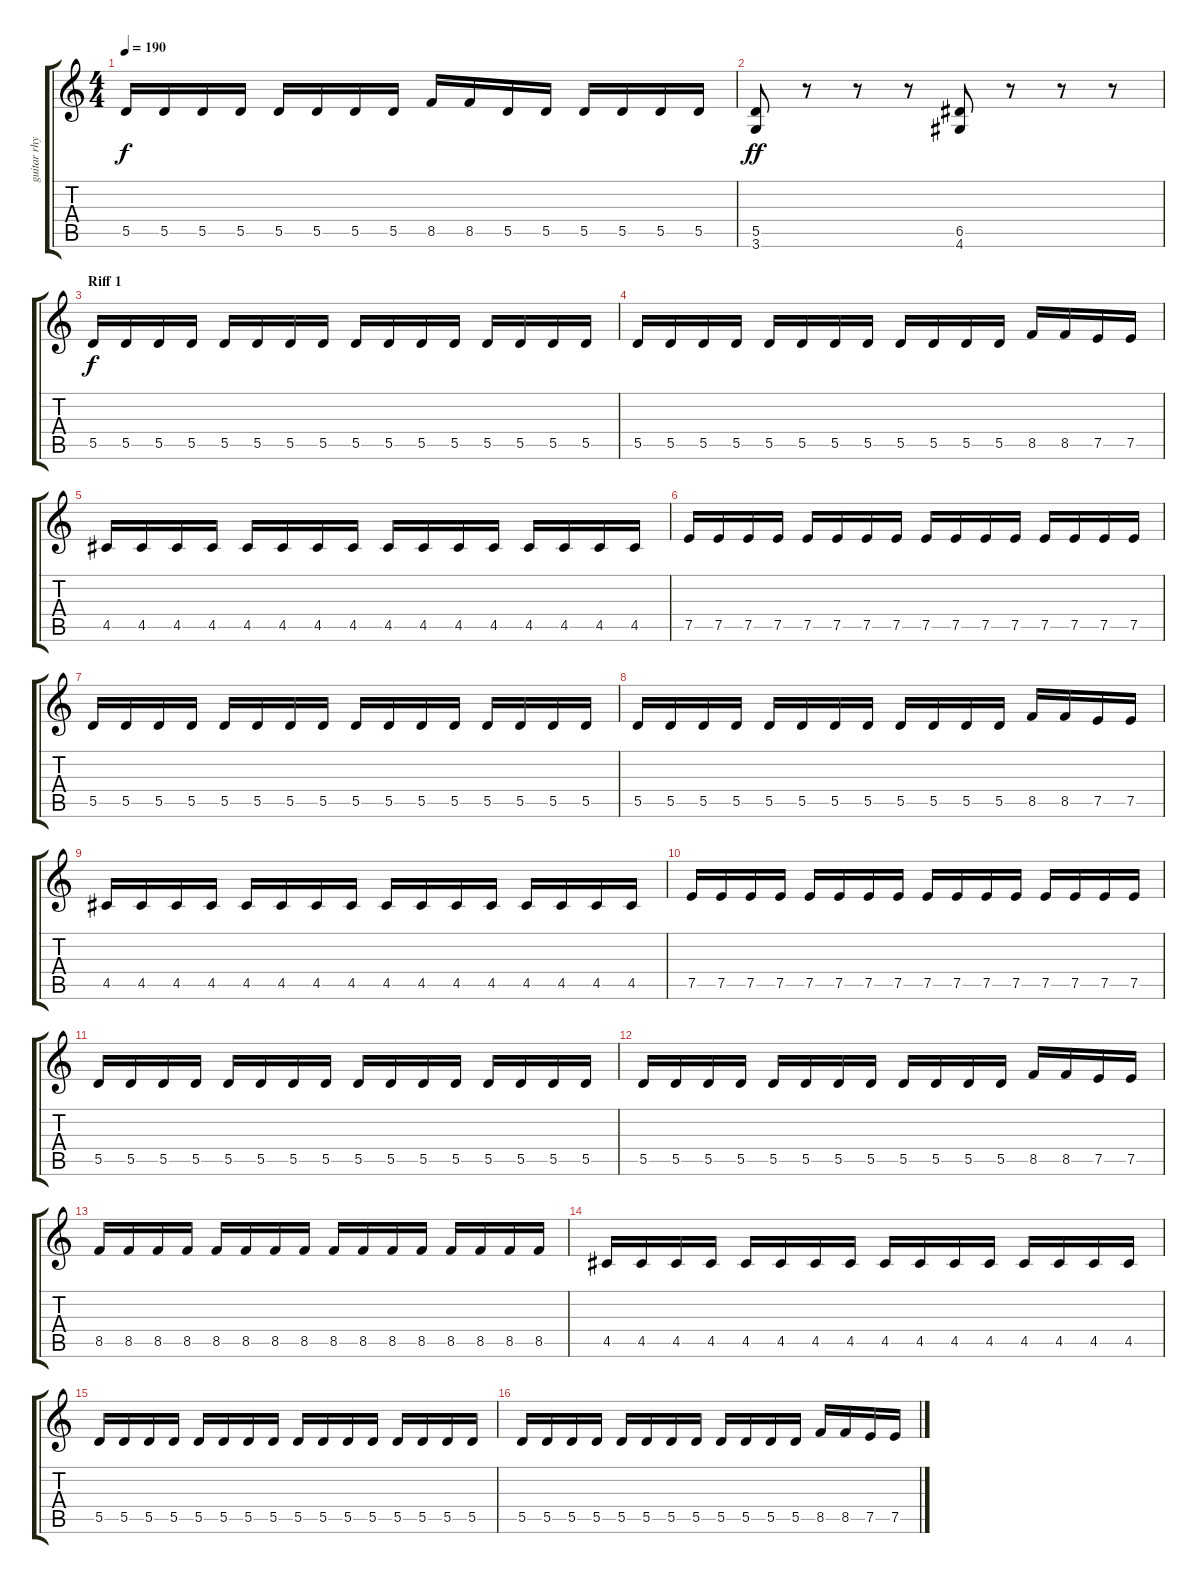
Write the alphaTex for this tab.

\track ("guitar rhythm " "guitar rhy") {instrument distortionguitar}
\staff {score tabs}
\tuning (E4 B3 G3 D3 A2 E2) {hide}
\ts (4 4)
\tempo 190
\clef g2
\ks c
5.5.16{dy f} 5.5.16 5.5.16 5.5.16 5.5.16 5.5.16 5.5.16 5.5.16 8.5.16 8.5.16 5.5.16 5.5.16 5.5.16 5.5.16 5.5.16 5.5.16 |
(5.5 3.6).8{dy ff} r.8 r.8 r.8 (6.5 4.6).8 r.8 r.8 r.8 |
\section ("" "Riff 1")
5.5.16{dy f} 5.5.16 5.5.16 5.5.16 5.5.16 5.5.16 5.5.16 5.5.16 5.5.16 5.5.16 5.5.16 5.5.16 5.5.16 5.5.16 5.5.16 5.5.16 |
5.5.16 5.5.16 5.5.16 5.5.16 5.5.16 5.5.16 5.5.16 5.5.16 5.5.16 5.5.16 5.5.16 5.5.16 8.5.16 8.5.16 7.5.16 7.5.16 |
4.5.16 4.5.16 4.5.16 4.5.16 4.5.16 4.5.16 4.5.16 4.5.16 4.5.16 4.5.16 4.5.16 4.5.16 4.5.16 4.5.16 4.5.16 4.5.16 |
7.5.16 7.5.16 7.5.16 7.5.16 7.5.16 7.5.16 7.5.16 7.5.16 7.5.16 7.5.16 7.5.16 7.5.16 7.5.16 7.5.16 7.5.16 7.5.16 |
5.5.16 5.5.16 5.5.16 5.5.16 5.5.16 5.5.16 5.5.16 5.5.16 5.5.16 5.5.16 5.5.16 5.5.16 5.5.16 5.5.16 5.5.16 5.5.16 |
5.5.16 5.5.16 5.5.16 5.5.16 5.5.16 5.5.16 5.5.16 5.5.16 5.5.16 5.5.16 5.5.16 5.5.16 8.5.16 8.5.16 7.5.16 7.5.16 |
4.5.16 4.5.16 4.5.16 4.5.16 4.5.16 4.5.16 4.5.16 4.5.16 4.5.16 4.5.16 4.5.16 4.5.16 4.5.16 4.5.16 4.5.16 4.5.16 |
7.5.16 7.5.16 7.5.16 7.5.16 7.5.16 7.5.16 7.5.16 7.5.16 7.5.16 7.5.16 7.5.16 7.5.16 7.5.16 7.5.16 7.5.16 7.5.16 |
5.5.16 5.5.16 5.5.16 5.5.16 5.5.16 5.5.16 5.5.16 5.5.16 5.5.16 5.5.16 5.5.16 5.5.16 5.5.16 5.5.16 5.5.16 5.5.16 |
5.5.16 5.5.16 5.5.16 5.5.16 5.5.16 5.5.16 5.5.16 5.5.16 5.5.16 5.5.16 5.5.16 5.5.16 8.5.16 8.5.16 7.5.16 7.5.16 |
8.5.16 8.5.16 8.5.16 8.5.16 8.5.16 8.5.16 8.5.16 8.5.16 8.5.16 8.5.16 8.5.16 8.5.16 8.5.16 8.5.16 8.5.16 8.5.16 |
4.5.16 4.5.16 4.5.16 4.5.16 4.5.16 4.5.16 4.5.16 4.5.16 4.5.16 4.5.16 4.5.16 4.5.16 4.5.16 4.5.16 4.5.16 4.5.16 |
5.5.16 5.5.16 5.5.16 5.5.16 5.5.16 5.5.16 5.5.16 5.5.16 5.5.16 5.5.16 5.5.16 5.5.16 5.5.16 5.5.16 5.5.16 5.5.16 |
5.5.16 5.5.16 5.5.16 5.5.16 5.5.16 5.5.16 5.5.16 5.5.16 5.5.16 5.5.16 5.5.16 5.5.16 8.5.16 8.5.16 7.5.16 7.5.16
